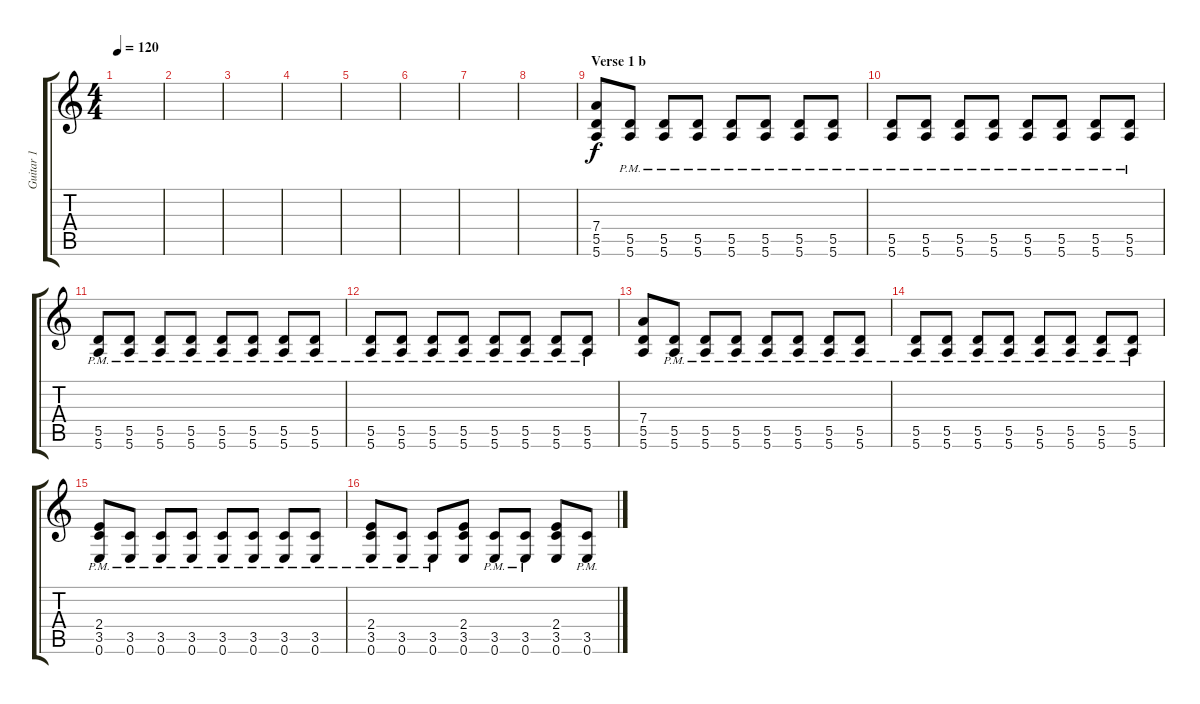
\track ("Guitar 1" "Guitar 1") {instrument distortionguitar}
\staff {score tabs}
\tuning (E4 B3 G3 D3 A2 E2) {hide}
\ts (4 4)
\tempo 120
\clef g2
\ks c
|
|
|
|
|
|
|
|
\section ("" "Verse 1 b")
(7.4 5.5 5.6).8 (5.5{pm} 5.6).8 (5.5{pm} 5.6).8 (5.5{pm} 5.6).8 (5.5{pm} 5.6).8 (5.5{pm} 5.6).8 (5.5{pm} 5.6).8 (5.5{pm} 5.6).8 |
(5.5{pm} 5.6).8 (5.5{pm} 5.6).8 (5.5{pm} 5.6).8 (5.5{pm} 5.6).8 (5.5{pm} 5.6).8 (5.5{pm} 5.6).8 (5.5{pm} 5.6).8 (5.5{pm} 5.6).8 |
(5.5{pm} 5.6).8 (5.5{pm} 5.6).8 (5.5{pm} 5.6).8 (5.5{pm} 5.6).8 (5.5{pm} 5.6).8 (5.5{pm} 5.6).8 (5.5{pm} 5.6).8 (5.5{pm} 5.6).8 |
(5.5{pm} 5.6).8 (5.5{pm} 5.6).8 (5.5{pm} 5.6).8 (5.5{pm} 5.6).8 (5.5{pm} 5.6).8 (5.5{pm} 5.6).8 (5.5{pm} 5.6).8 (5.5{pm} 5.6).8 |
(7.4 5.5 5.6).8 (5.5{pm} 5.6).8 (5.5{pm} 5.6).8 (5.5{pm} 5.6).8 (5.5{pm} 5.6).8 (5.5{pm} 5.6).8 (5.5{pm} 5.6).8 (5.5{pm} 5.6).8 |
(5.5{pm} 5.6).8 (5.5{pm} 5.6).8 (5.5{pm} 5.6).8 (5.5{pm} 5.6).8 (5.5{pm} 5.6).8 (5.5{pm} 5.6).8 (5.5{pm} 5.6).8 (5.5{pm} 5.6).8 |
(2.4 3.5{pm} 0.6).8 (3.5{pm} 0.6).8 (3.5{pm} 0.6).8 (3.5{pm} 0.6).8 (3.5{pm} 0.6).8 (3.5{pm} 0.6).8 (3.5{pm} 0.6).8 (3.5{pm} 0.6).8 |
(2.4 3.5{pm} 0.6).8 (3.5{pm} 0.6).8 (3.5{pm} 0.6).8 (2.4 3.5 0.6).8 (3.5{pm} 0.6).8 (3.5{pm} 0.6).8 (2.4 3.5 0.6).8 (3.5{pm} 0.6).8
